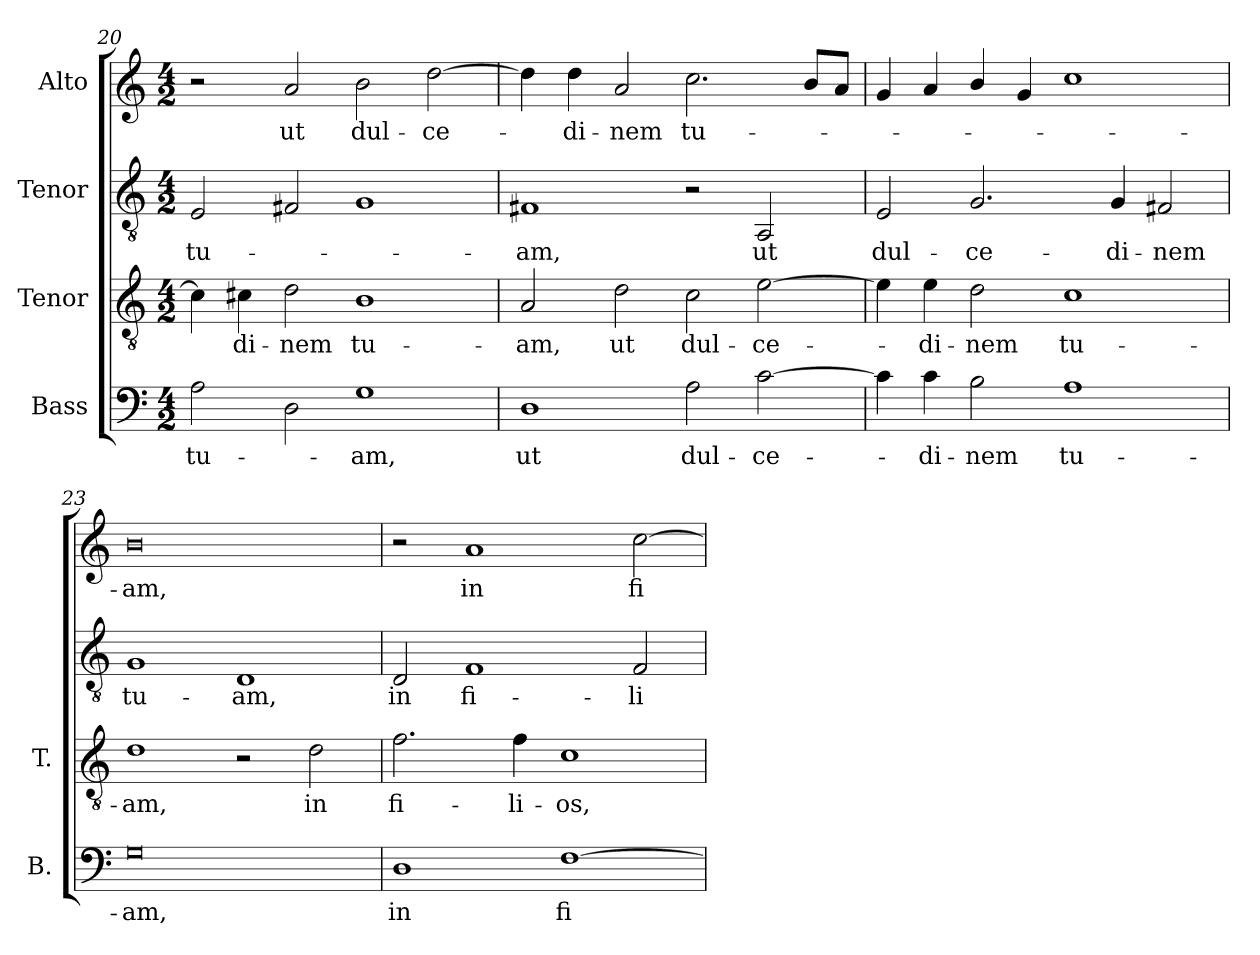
**kern	**text	**kern	**text	**kern	**text	**kern	**text
*part4	*part4	*part3	*part3	*part2	*part2	*part1	*part1
*staff4	*staff4	*staff3	*staff3	*staff2	*staff2	*staff1	*staff1
*I"Bass	*	*I"Tenor	*	*I"Tenor	*	*I"Alto	*
*I'B.	*	*I'T.	*	*	*	*	*
*clefF4	*	*clefGv2	*	*clefGv2	*	*clefG2	*
*	*	*ITrd7c12	*	*	*	*	*
*k[]	*	*k[]	*	*k[]	*	*k[]	*
*C:	*	*C:	*	*C:	*	*C:	*
*M4/2	*	*M4/2	*	*M4/2	*	*M4/2	*
=20	=20	=20	=20	=20	=20	=20	=20
!	!LO:LY:b:color=#000000	!	!	!	!	!	!
!	!	!	!	!	!LO:LY:b:color=#000000	!	!
2Ai\	tu-	4C#i\]	.	2Ei/	tu-	2r	.
!	!	!	!LO:LY:b:color=#000000	!	!	!	!
.	.	4C#Xi\	-di-	.	.	.	.
!	!	!	!LO:LY:b:color=#000000	!	!	!	!
!	!	!	!	!	!	!	!LO:LY:b:color=#000000
2Di\	.	2Di\	-nem	2F#Xi/	.	2ai/	ut
!	!LO:LY:b:color=#000000	!	!	!	!	!	!
!	!	!	!LO:LY:b:color=#000000	!	!	!	!
!	!	!	!	!	!	!	!LO:LY:b:color=#000000
1Gi	-am,	1BBi	tu-	1Gi	.	2bi\	dul-
!	!	!	!	!	!	!	!LO:LY:b:color=#000000
.	.	.	.	.	.	[2ddi\	-ce-
!!LO:PB:g=z
=21	=21	=21	=21	=21	=21	=21	=21
!	!LO:LY:b:color=#000000	!	!	!	!	!	!
!	!	!	!LO:LY:b:color=#000000	!	!	!	!
!	!	!	!	!	!LO:LY:b:color=#000000	!	!
1Di	ut	2AAi/	-am,	1F#Xi	-am,	4ddi\]	.
!	!	!	!	!	!	!	!LO:LY:b:color=#000000
.	.	.	.	.	.	4ddi\	-di-
!	!	!	!LO:LY:b:color=#000000	!	!	!	!
!	!	!	!	!	!	!	!LO:LY:b:color=#000000
.	.	2Di\	ut	.	.	2ai/	-nem
!	!LO:LY:b:color=#000000	!	!	!	!	!	!
!	!	!	!LO:LY:b:color=#000000	!	!	!	!
!	!	!	!	!	!	!	!LO:LY:b:color=#000000
2Ai\	dul-	2Ci\	dul-	2r	.	2.cci\	tu-
!	!LO:LY:b:color=#000000	!	!	!	!	!	!
!	!	!	!LO:LY:b:color=#000000	!	!	!	!
!	!	!	!	!	!LO:LY:b:color=#000000	!	!
[2ci\	-ce-	[2Ei\	-ce-	2AAi/	ut	.	.
.	.	.	.	.	.	8bi/L	.
.	.	.	.	.	.	8ai/J	.
=22	=22	=22	=22	=22	=22	=22	=22
!	!	!	!	!	!LO:LY:b:color=#000000	!	!
4ci\]	.	4Ei\]	.	2Ei/	dul-	4gi/	.
!	!LO:LY:b:color=#000000	!	!	!	!	!	!
!	!	!	!LO:LY:b:color=#000000	!	!	!	!
4ci\	-di-	4Ei\	-di-	.	.	4ai/	.
!	!LO:LY:b:color=#000000	!	!	!	!	!	!
!	!	!	!LO:LY:b:color=#000000	!	!	!	!
!	!	!	!	!	!LO:LY:b:color=#000000	!	!
2Bi\	-nem	2Di\	-nem	2.Gi/	-ce-	4bi/	.
.	.	.	.	.	.	4gi/	.
!	!LO:LY:b:color=#000000	!	!	!	!	!	!
!	!	!	!LO:LY:b:color=#000000	!	!	!	!
1Ai	tu-	1Ci	tu-	.	.	1cci	.
!	!	!	!	!	!LO:LY:b:color=#000000	!	!
.	.	.	.	4Gi/	-di-	.	.
!	!	!	!	!	!LO:LY:b:color=#000000	!	!
.	.	.	.	2F#Xi/	-nem	.	.
=23	=23	=23	=23	=23	=23	=23	=23
!	!LO:LY:b:color=#000000	!	!	!	!	!	!
!	!	!	!LO:LY:b:color=#000000	!	!	!	!
!	!	!	!	!	!LO:LY:b:color=#000000	!	!
!	!	!	!	!	!	!	!LO:LY:b:color=#000000
0Gi	-am,	1Di	-am,	1Gi	tu-	0bi	-am,
!	!	!	!	!	!LO:LY:b:color=#000000	!	!
.	.	2r	.	1Di	-am,	.	.
!	!	!	!LO:LY:b:color=#000000	!	!	!	!
.	.	2Di\	in	.	.	.	.
=24	=24	=24	=24	=24	=24	=24	=24
!	!LO:LY:b:color=#000000	!	!	!	!	!	!
!	!	!	!LO:LY:b:color=#000000	!	!	!	!
!	!	!	!	!	!LO:LY:b:color=#000000	!	!
1Di	in	2.Fi\	fi-	2Di/	in	2r	.
!	!	!	!	!	!LO:LY:b:color=#000000	!	!
!	!	!	!	!	!	!	!LO:LY:b:color=#000000
.	.	.	.	1Fi	fi-	1ai	in
!	!	!	!LO:LY:b:color=#000000	!	!	!	!
.	.	4Fi\	-li-	.	.	.	.
!	!LO:LY:b:color=#000000	!	!	!	!	!	!
!	!	!	!LO:LY:b:color=#000000	!	!	!	!
[1Fi	fi-	1Ci	-os,	.	.	.	.
!	!	!	!	!	!LO:LY:b:color=#000000	!	!
!	!	!	!	!	!	!	!LO:LY:b:color=#000000
.	.	.	.	2Fi/	-li-	[2cci\	fi-
=	=	=	=	=	=	=	=
*-	*-	*-	*-	*-	*-	*-	*-
